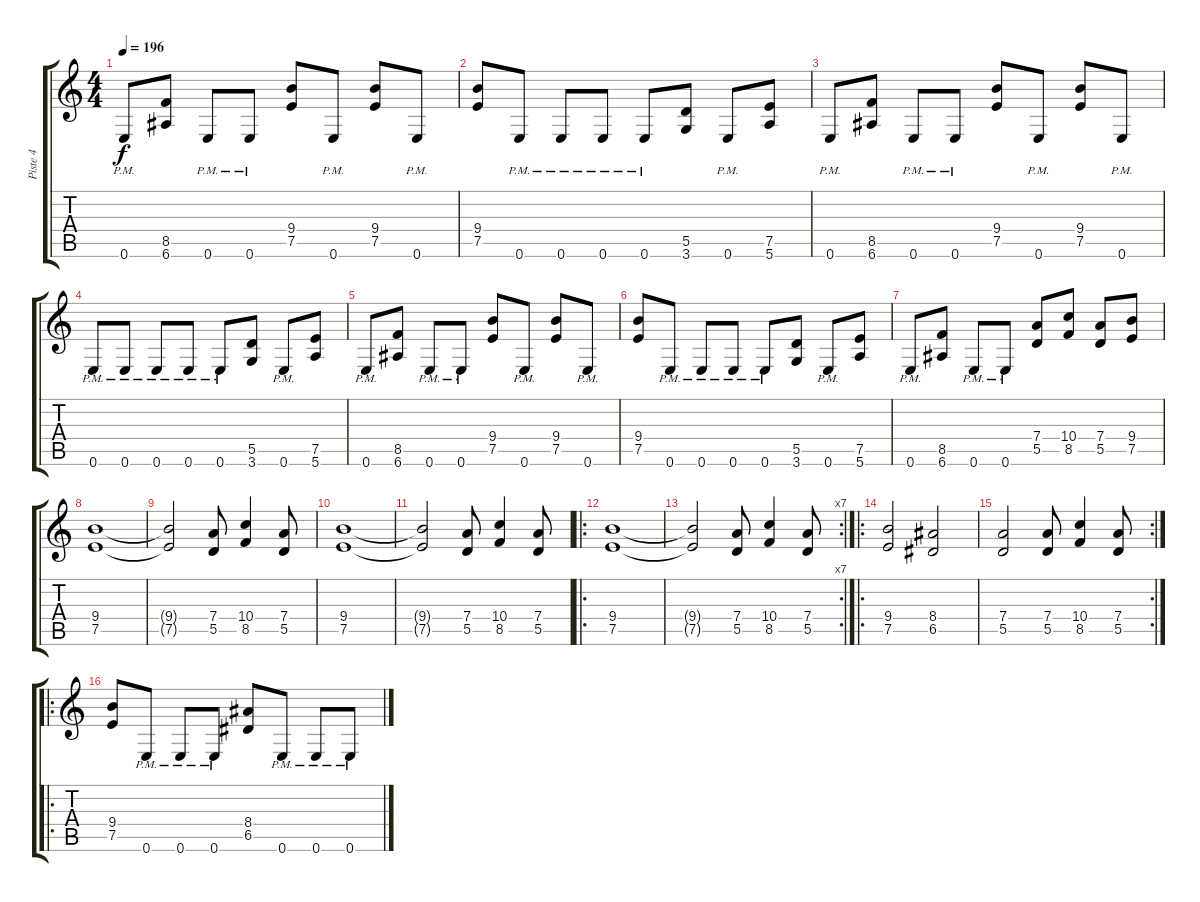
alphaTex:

\track ("Piste 4" "Piste 4") {instrument distortionguitar}
\staff {score tabs}
\tuning (E4 B3 G3 D3 A2 E2) {hide}
\ts (4 4)
\tempo 196
\clef g2
\ks c
0.6{pm}.8{dy f} (8.5 6.6).8 0.6{pm}.8 0.6{pm}.8 (9.4 7.5).8 0.6{pm}.8 (9.4 7.5).8 0.6{pm}.8 |
(9.4 7.5).8 0.6{pm}.8 0.6{pm}.8 0.6{pm}.8 0.6{pm}.8 (5.5 3.6).8 0.6{pm}.8 (7.5 5.6).8 |
0.6{pm}.8 (8.5 6.6).8 0.6{pm}.8 0.6{pm}.8 (9.4 7.5).8 0.6{pm}.8 (9.4 7.5).8 0.6{pm}.8 |
0.6{pm}.8 0.6{pm}.8 0.6{pm}.8 0.6{pm}.8 0.6{pm}.8 (5.5 3.6).8 0.6{pm}.8 (7.5 5.6).8 |
0.6{pm}.8 (8.5 6.6).8 0.6{pm}.8 0.6{pm}.8 (9.4 7.5).8 0.6{pm}.8 (9.4 7.5).8 0.6{pm}.8 |
(9.4 7.5).8 0.6{pm}.8 0.6{pm}.8 0.6{pm}.8 0.6{pm}.8 (5.5 3.6).8 0.6{pm}.8 (7.5 5.6).8 |
0.6{pm}.8 (8.5 6.6).8 0.6{pm}.8 0.6{pm}.8 (7.4 5.5).8 (10.4 8.5).8 (7.4 5.5).8 (9.4 7.5).8 |
(9.4 7.5).1 |
(9.4{t} 7.5{t}).2 (7.4 5.5).8 (10.4 8.5).4 (7.4 5.5).8 |
(9.4 7.5).1 |
(9.4{t} 7.5{t}).2 (7.4 5.5).8 (10.4 8.5).4 (7.4 5.5).8 |
\ro
(9.4 7.5).1 |
\rc 7
(9.4{t} 7.5{t}).2 (7.4 5.5).8 (10.4 8.5).4 (7.4 5.5).8 |
\ro
(9.4 7.5).2 (8.4 6.5).2 |
\rc 2
(7.4 5.5).2 (7.4 5.5).8 (10.4 8.5).4 (7.4 5.5).8 |
\ro
(9.4 7.5).8 0.6{pm}.8 0.6{pm}.8 0.6{pm}.8 (8.4 6.5).8 0.6{pm}.8 0.6{pm}.8 0.6{pm}.8
